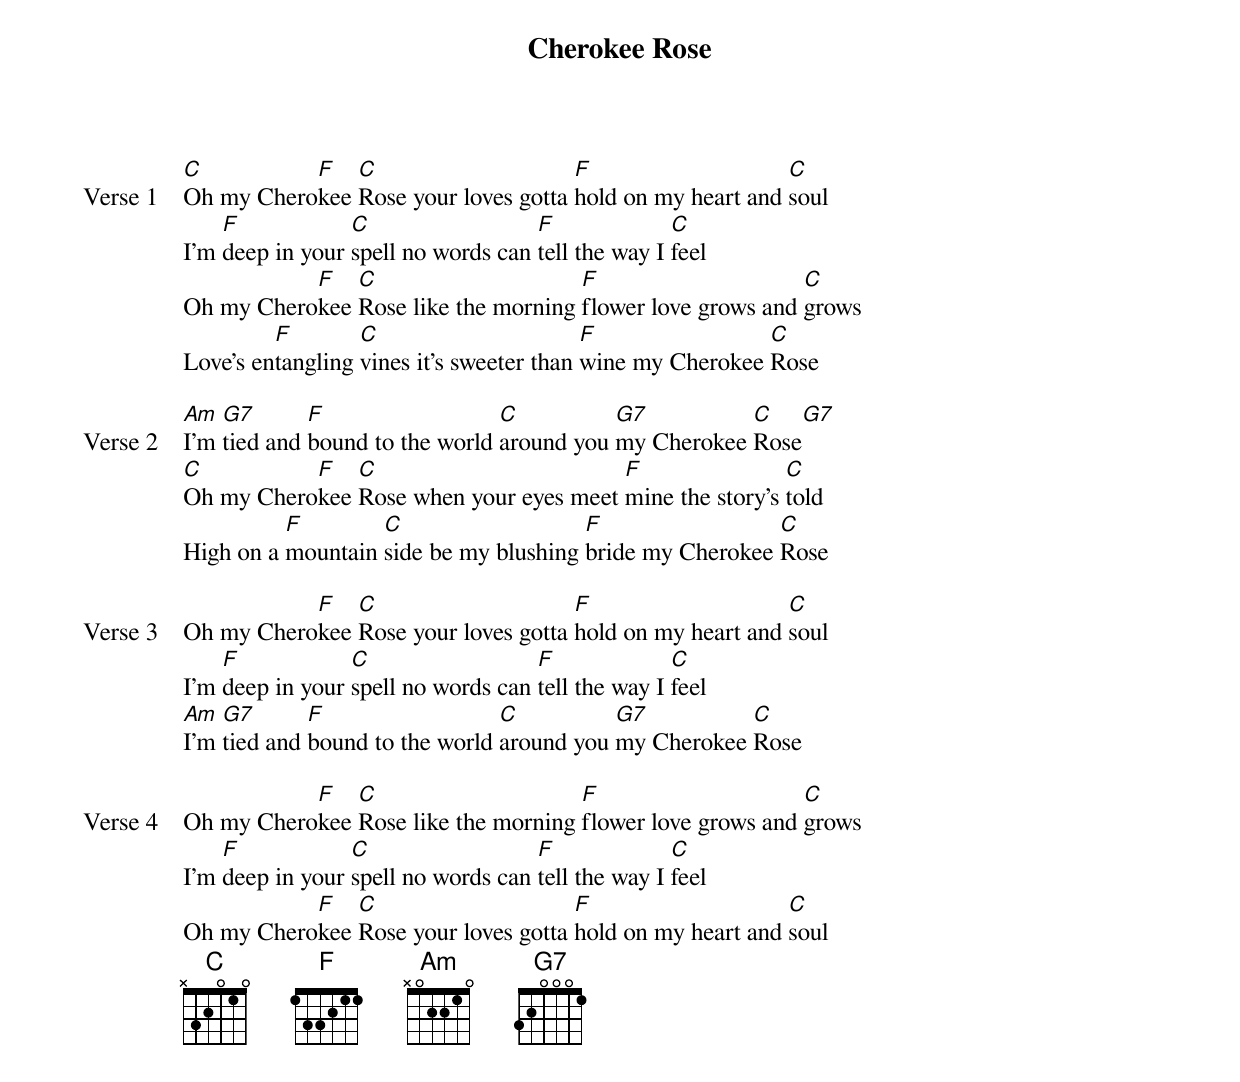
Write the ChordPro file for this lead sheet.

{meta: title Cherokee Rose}
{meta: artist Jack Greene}
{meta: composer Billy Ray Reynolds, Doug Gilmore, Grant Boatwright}

{start_of_verse: Verse 1}
[C]Oh my Chero[F]kee [C]Rose your loves gotta [F]hold on my heart and [C]soul
I’m [F]deep in your [C]spell no words can [F]tell the way I [C]feel
Oh my Chero[F]kee [C]Rose like the morning [F]flower love grows and [C]grows
Love’s en[F]tangling [C]vines it’s sweeter than [F]wine my Cherokee [C]Rose
{end_of_verse}

{start_of_verse: Verse 2}
[Am]I’m [G7]tied and [F]bound to the world [C]around you [G7]my Cherokee [C]Rose[G7]
[C]Oh my Chero[F]kee [C]Rose when your eyes meet [F]mine the story’s [C]told
High on a [F]mountain [C]side be my blushing [F]bride my Cherokee [C]Rose
{end_of_verse}

{start_of_verse: Verse 3}
Oh my Chero[F]kee [C]Rose your loves gotta [F]hold on my heart and [C]soul
I’m [F]deep in your [C]spell no words can [F]tell the way I [C]feel
[Am]I’m [G7]tied and [F]bound to the world [C]around you [G7]my Cherokee [C]Rose
{end_of_verse}

{start_of_verse: Verse 4}
Oh my Chero[F]kee [C]Rose like the morning [F]flower love grows and [C]grows
I’m [F]deep in your [C]spell no words can [F]tell the way I [C]feel
Oh my Chero[F]kee [C]Rose your loves gotta [F]hold on my heart and [C]soul
{end_of_verse}
